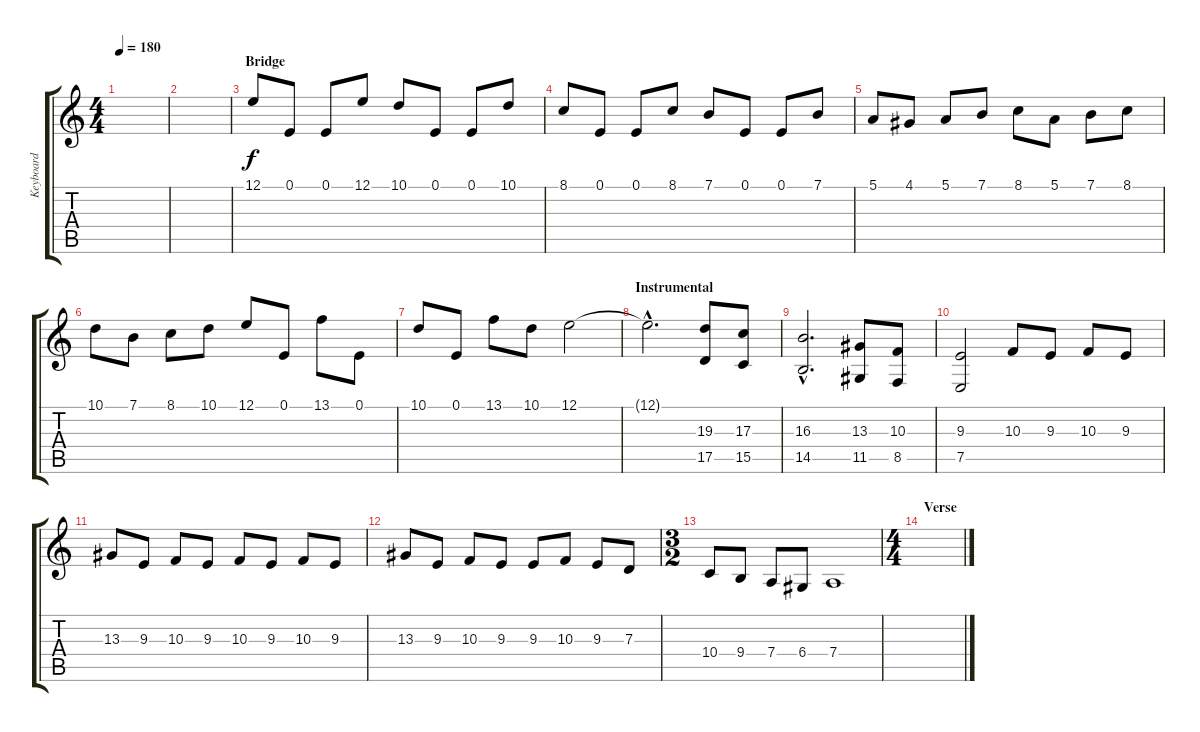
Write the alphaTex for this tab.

\track ("Keyboard" "Keyboard") {instrument harpsichord}
\staff {score tabs}
\tuning (E4 B3 G3 D3 A2 E2) {hide}
\ts (4 4)
\tempo 180
\clef g2
\ks c
|
|
\section ("" "Bridge")
12.1.8 0.1.8 0.1.8 12.1.8 10.1.8 0.1.8 0.1.8 10.1.8 |
8.1.8 0.1.8 0.1.8 8.1.8 7.1.8 0.1.8 0.1.8 7.1.8 |
5.1.8 4.1.8 5.1.8 7.1.8 8.1.8 5.1.8 7.1.8 8.1.8 |
10.1.8 7.1.8 8.1.8 10.1.8 12.1.8 0.1.8 13.1.8 0.1.8 |
10.1.8 0.1.8 13.1.8 10.1.8 12.1.2 |
\section ("" "Instrumental")
12.1{hac t}.2{d} (19.3 17.5).8 (17.3 15.5).8 |
(16.3{hac} 14.5{hac}).2{d} (13.3 11.5).8 (10.3 8.5).8 |
(9.3 7.5).2 10.3.8 9.3.8 10.3.8 9.3.8 |
13.3.8 9.3.8 10.3.8 9.3.8 10.3.8 9.3.8 10.3.8 9.3.8 |
13.3.8 9.3.8 10.3.8 9.3.8 9.3.8 10.3.8 9.3.8 7.3.8 |
\ts (3 2)
10.4.8 9.4.8 7.4.8 6.4.8 7.4.1 |
\ts (4 4)
\section ("" "Verse")
